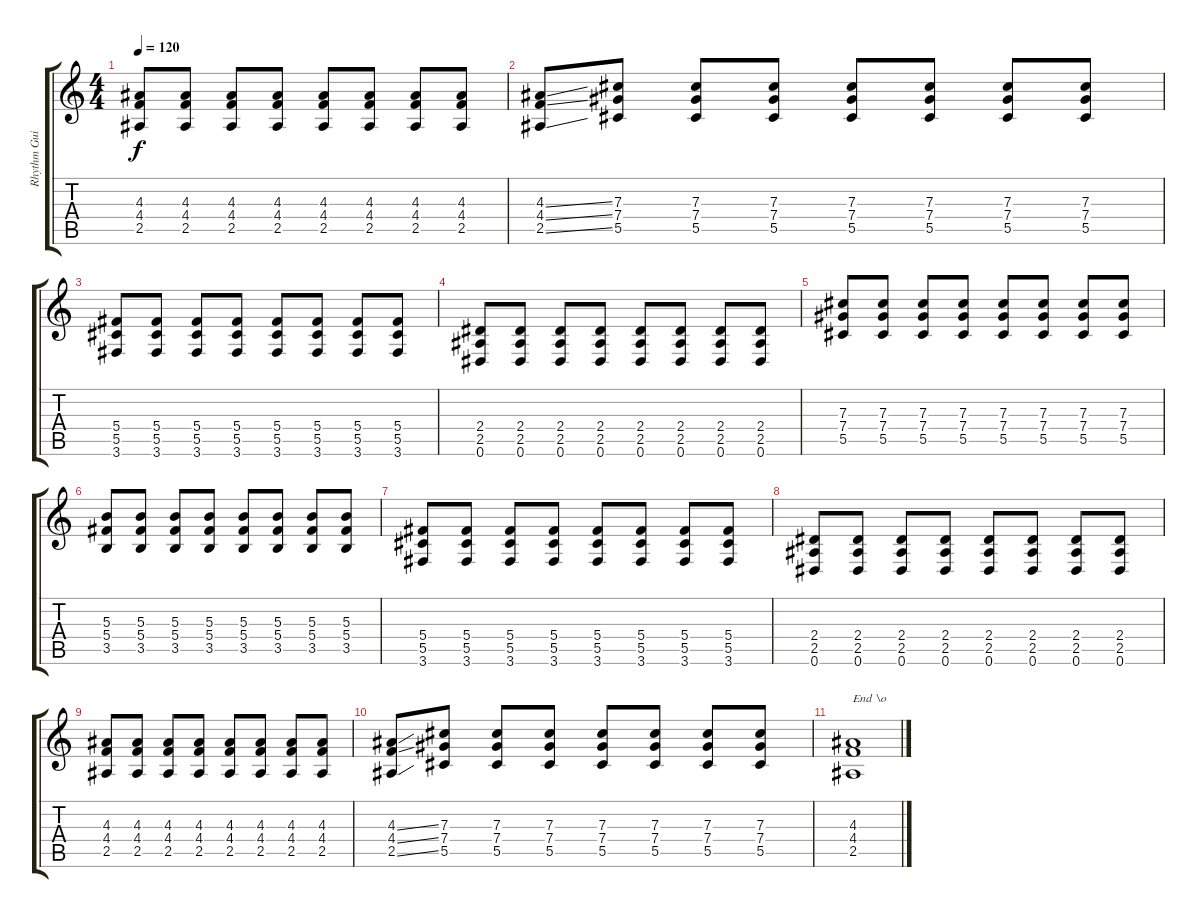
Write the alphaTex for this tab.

\track ("Rhythm Guitar" "Rhythm Gui") {instrument distortionguitar}
\staff {score tabs}
\tuning (Eb4 Bb3 Gb3 Db3 Ab2 Eb2) {hide}
\ts (4 4)
\tempo 120
\clef g2
\ks c
(4.3 4.4 2.5).8{dy f} (4.3 4.4 2.5).8 (4.3 4.4 2.5).8 (4.3 4.4 2.5).8 (4.3 4.4 2.5).8 (4.3 4.4 2.5).8 (4.3 4.4 2.5).8 (4.3 4.4 2.5).8 |
(4.3{ss} 4.4{ss} 2.5{ss}).8 (7.3 7.4 5.5).8 (7.3 7.4 5.5).8 (7.3 7.4 5.5).8 (7.3 7.4 5.5).8 (7.3 7.4 5.5).8 (7.3 7.4 5.5).8 (7.3 7.4 5.5).8 |
(5.4 5.5 3.6).8 (5.4 5.5 3.6).8 (5.4 5.5 3.6).8 (5.4 5.5 3.6).8 (5.4 5.5 3.6).8 (5.4 5.5 3.6).8 (5.4 5.5 3.6).8 (5.4 5.5 3.6).8 |
(2.4 2.5 0.6).8 (2.4 2.5 0.6).8 (2.4 2.5 0.6).8 (2.4 2.5 0.6).8 (2.4 2.5 0.6).8 (2.4 2.5 0.6).8 (2.4 2.5 0.6).8 (2.4 2.5 0.6).8 |
(7.3 7.4 5.5).8 (7.3 7.4 5.5).8 (7.3 7.4 5.5).8 (7.3 7.4 5.5).8 (7.3 7.4 5.5).8 (7.3 7.4 5.5).8 (7.3 7.4 5.5).8 (7.3 7.4 5.5).8 |
(5.3 5.4 3.5).8 (5.3 5.4 3.5).8 (5.3 5.4 3.5).8 (5.3 5.4 3.5).8 (5.3 5.4 3.5).8 (5.3 5.4 3.5).8 (5.3 5.4 3.5).8 (5.3 5.4 3.5).8 |
(5.4 5.5 3.6).8 (5.4 5.5 3.6).8 (5.4 5.5 3.6).8 (5.4 5.5 3.6).8 (5.4 5.5 3.6).8 (5.4 5.5 3.6).8 (5.4 5.5 3.6).8 (5.4 5.5 3.6).8 |
(2.4 2.5 0.6).8 (2.4 2.5 0.6).8 (2.4 2.5 0.6).8 (2.4 2.5 0.6).8 (2.4 2.5 0.6).8 (2.4 2.5 0.6).8 (2.4 2.5 0.6).8 (2.4 2.5 0.6).8 |
(4.3 4.4 2.5).8 (4.3 4.4 2.5).8 (4.3 4.4 2.5).8 (4.3 4.4 2.5).8 (4.3 4.4 2.5).8 (4.3 4.4 2.5).8 (4.3 4.4 2.5).8 (4.3 4.4 2.5).8 |
(4.3{ss} 4.4{ss} 2.5{ss}).8 (7.3 7.4 5.5).8 (7.3 7.4 5.5).8 (7.3 7.4 5.5).8 (7.3 7.4 5.5).8 (7.3 7.4 5.5).8 (7.3 7.4 5.5).8 (7.3 7.4 5.5).8 |
(4.3 4.4 2.5).1{txt "End \\o"}
